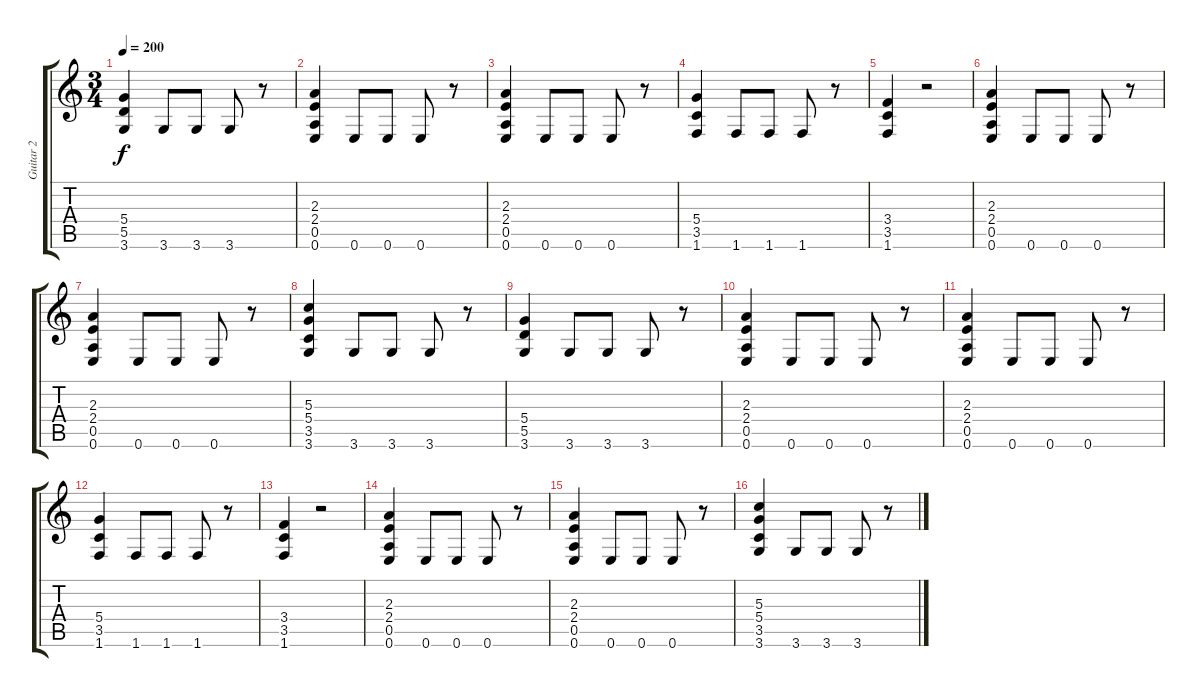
\track ("Guitar 2" "Guitar 2") {instrument distortionguitar}
\staff {score tabs}
\tuning (E4 B3 G3 D3 A2 E2) {hide}
\ts (3 4)
\tempo 200
\clef g2
\ks c
(5.4 5.5 3.6).4{dy f} 3.6.8 3.6.8 3.6.8 r.8 |
(2.3 2.4 0.5 0.6).4 0.6.8 0.6.8 0.6.8 r.8 |
(2.3 2.4 0.5 0.6).4 0.6.8 0.6.8 0.6.8 r.8 |
(5.4 3.5 1.6).4 1.6.8 1.6.8 1.6.8 r.8 |
(3.4 3.5 1.6).4 r.2 |
(2.3 2.4 0.5 0.6).4 0.6.8 0.6.8 0.6.8 r.8 |
(2.3 2.4 0.5 0.6).4 0.6.8 0.6.8 0.6.8 r.8 |
(5.3 5.4 3.5 3.6).4 3.6.8 3.6.8 3.6.8 r.8 |
(5.4 5.5 3.6).4 3.6.8 3.6.8 3.6.8 r.8 |
(2.3 2.4 0.5 0.6).4 0.6.8 0.6.8 0.6.8 r.8 |
(2.3 2.4 0.5 0.6).4 0.6.8 0.6.8 0.6.8 r.8 |
(5.4 3.5 1.6).4 1.6.8 1.6.8 1.6.8 r.8 |
(3.4 3.5 1.6).4 r.2 |
(2.3 2.4 0.5 0.6).4 0.6.8 0.6.8 0.6.8 r.8 |
(2.3 2.4 0.5 0.6).4 0.6.8 0.6.8 0.6.8 r.8 |
(5.3 5.4 3.5 3.6).4 3.6.8 3.6.8 3.6.8 r.8
